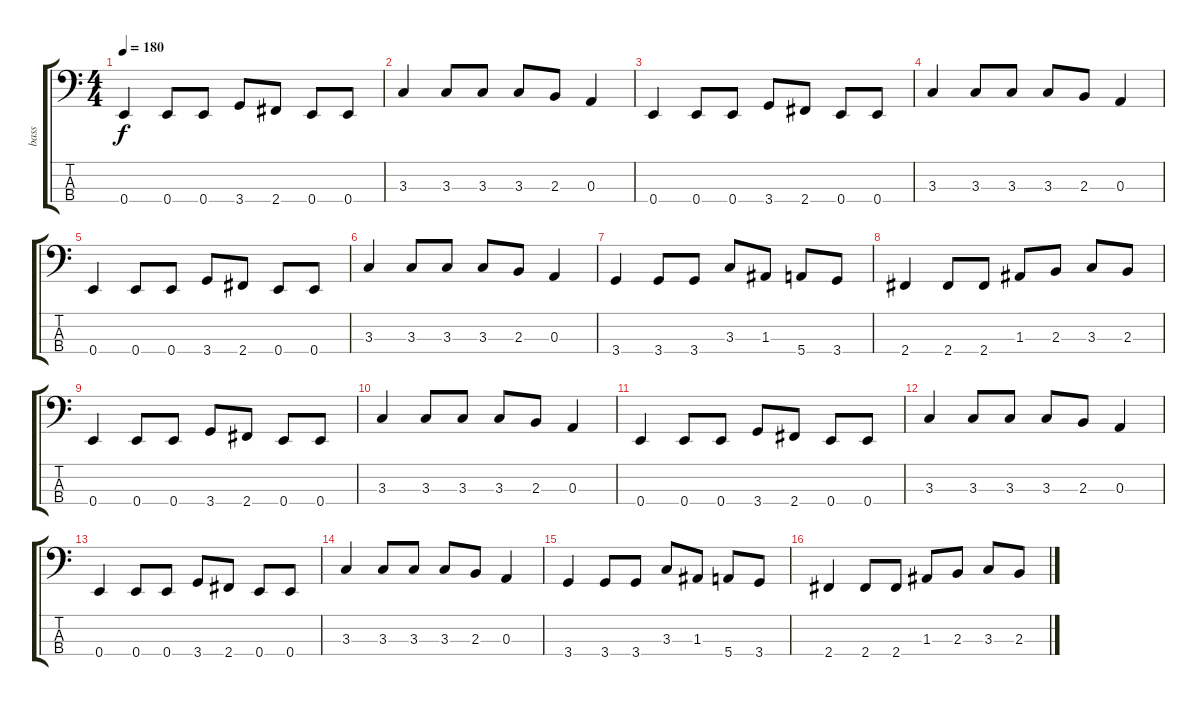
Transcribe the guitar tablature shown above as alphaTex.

\track ("bass" "bass") {instrument electricbasspick}
\staff {score tabs}
\tuning (G2 D2 A1 E1) {hide}
\ts (4 4)
\tempo 180
\clef f4
\ks c
0.4.4{dy f instrument electricbasspick} 0.4.8 0.4.8 3.4.8 2.4.8 0.4.8 0.4.8 |
3.3.4 3.3.8 3.3.8 3.3.8 2.3.8 0.3.4 |
0.4.4 0.4.8 0.4.8 3.4.8 2.4.8 0.4.8 0.4.8 |
3.3.4 3.3.8 3.3.8 3.3.8 2.3.8 0.3.4 |
0.4.4 0.4.8 0.4.8 3.4.8 2.4.8 0.4.8 0.4.8 |
3.3.4 3.3.8 3.3.8 3.3.8 2.3.8 0.3.4 |
3.4.4 3.4.8 3.4.8 3.3.8 1.3.8 5.4.8 3.4.8 |
2.4.4 2.4.8 2.4.8 1.3.8 2.3.8 3.3.8 2.3.8 |
0.4.4 0.4.8 0.4.8 3.4.8 2.4.8 0.4.8 0.4.8 |
3.3.4 3.3.8 3.3.8 3.3.8 2.3.8 0.3.4 |
0.4.4 0.4.8 0.4.8 3.4.8 2.4.8 0.4.8 0.4.8 |
3.3.4 3.3.8 3.3.8 3.3.8 2.3.8 0.3.4 |
0.4.4 0.4.8 0.4.8 3.4.8 2.4.8 0.4.8 0.4.8 |
3.3.4 3.3.8 3.3.8 3.3.8 2.3.8 0.3.4 |
3.4.4 3.4.8 3.4.8 3.3.8 1.3.8 5.4.8 3.4.8 |
2.4.4 2.4.8 2.4.8 1.3.8 2.3.8 3.3.8 2.3.8
